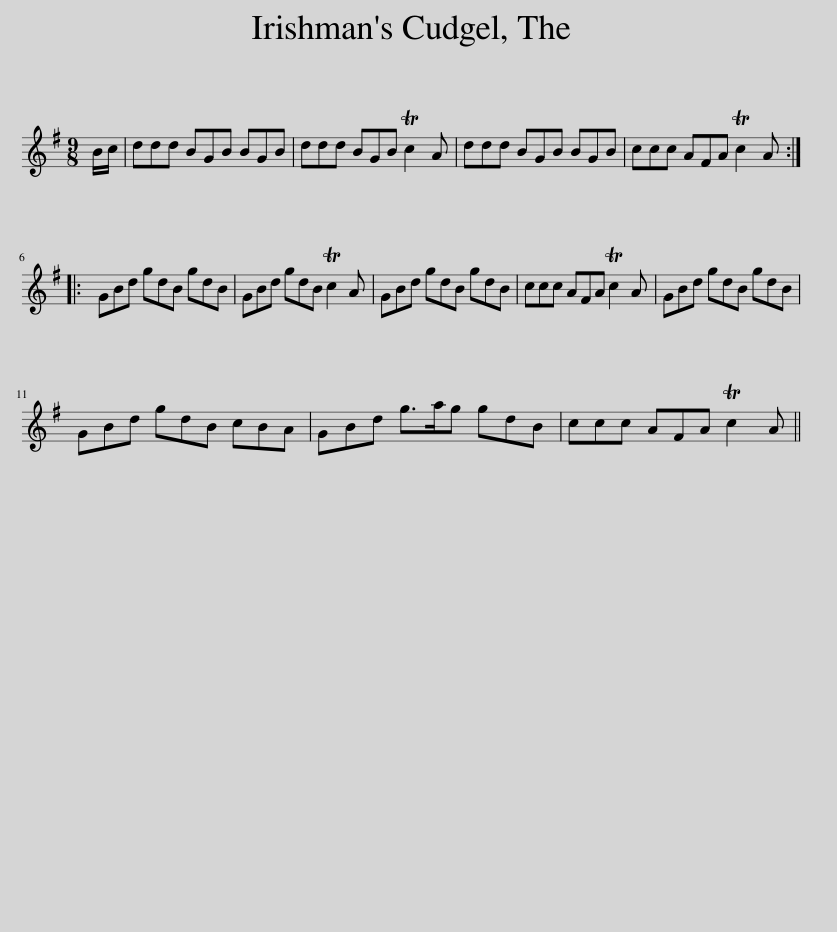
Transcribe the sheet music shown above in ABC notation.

X:1
L:1/8
M:9/8
I:linebreak $
K:G
V:1 treble
V:1
 B/c/ | ddd BGB BGB | ddd BGB Tc2 A | ddd BGB BGB | ccc AFA Tc2 A ::$ %5
 GBd gdB gdB | GBd gdB Tc2 A | GBd gdB gdB | ccc AFA Tc2 A | GBd gdB gdB |$ %10
 GBd gdB cBA | GBd g>ag gdB | ccc AFA Tc2 A || %13
